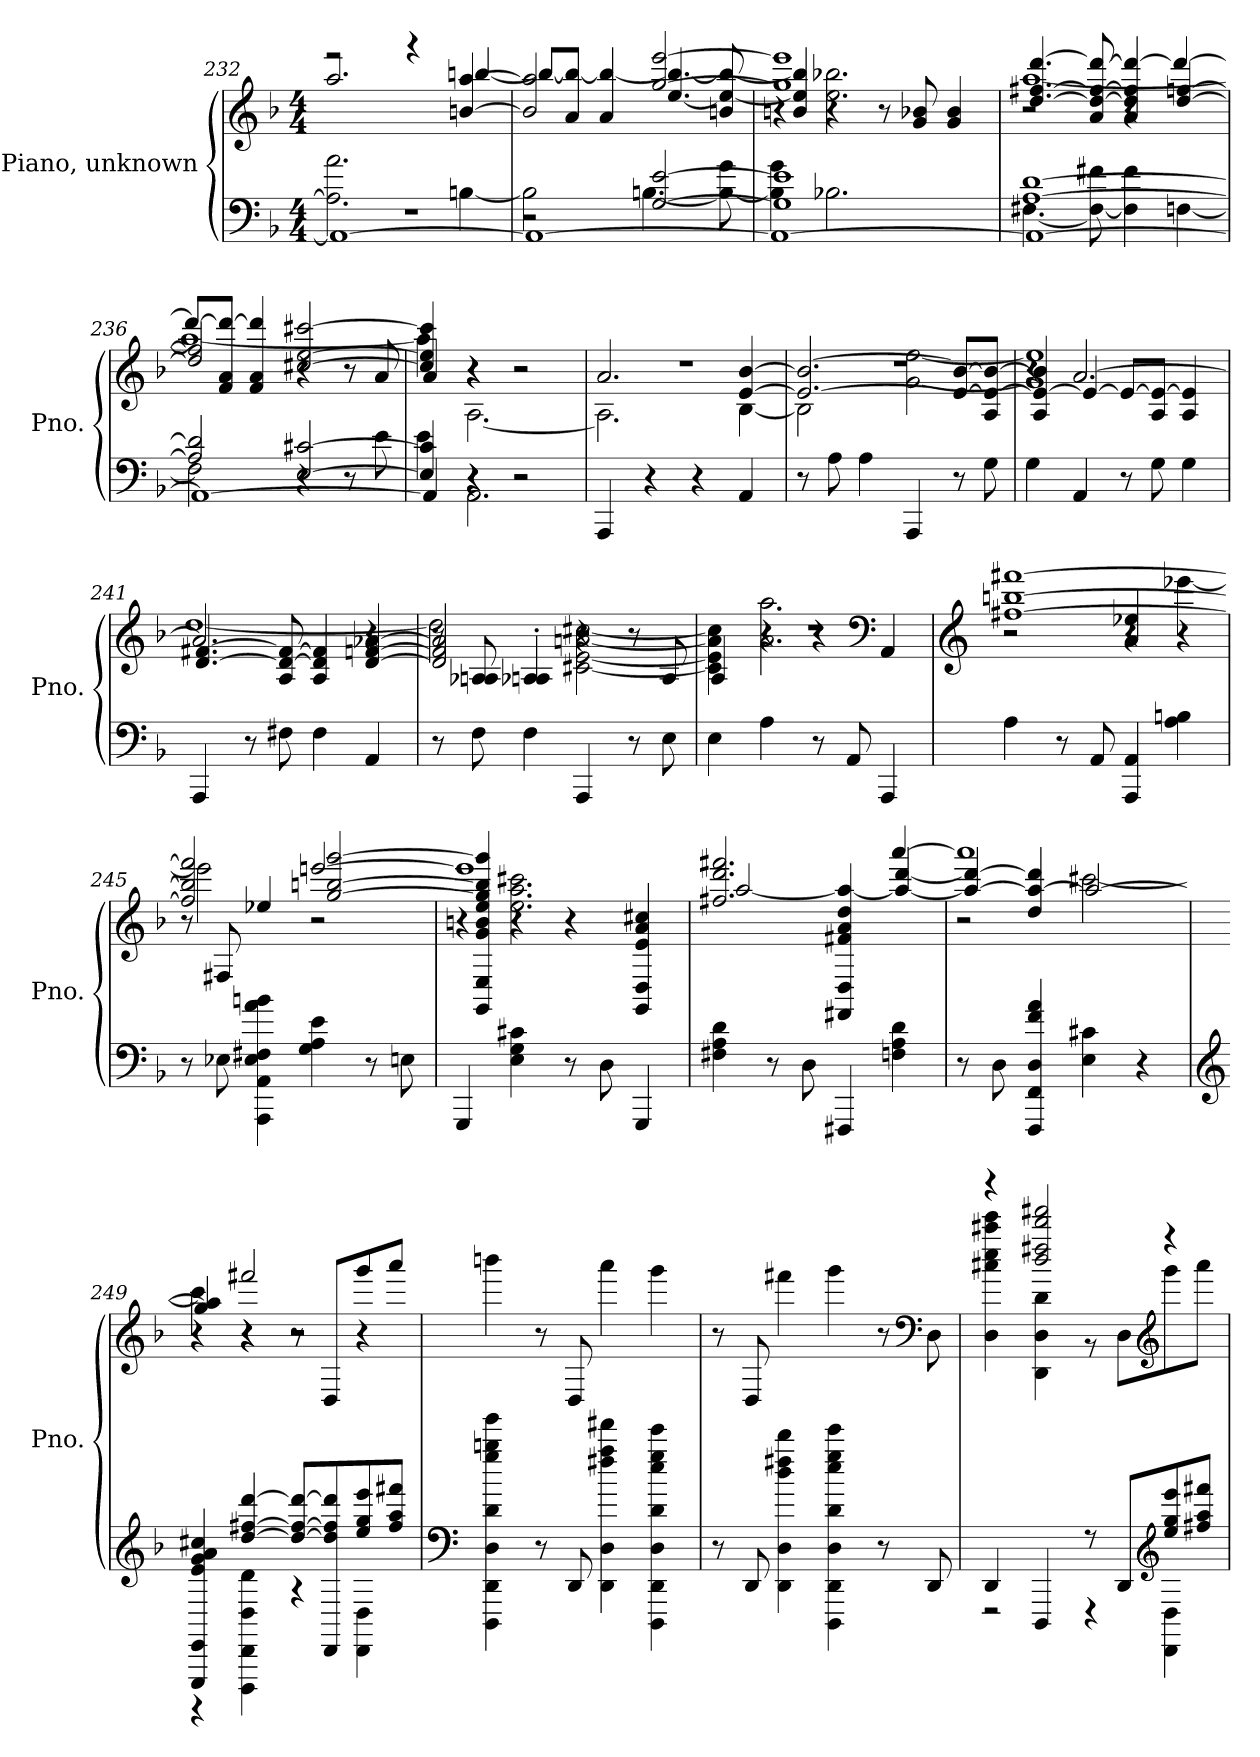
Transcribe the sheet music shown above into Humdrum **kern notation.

**kern	**kern
*part1	*part1
*staff2	*staff1
*I"Piano, unknown	*
*I'Pno.	*
*clefF4	*clefG2
*k[b-]	*k[b-]
*M4/4	*M4/4
=232	=232
*^	*^
*	*^	*	*
1r	2.A\] 2.a\	1AA_	2r	2.aa/
.	.	.	4r	.
.	[4Bn\	.	[4bn/ [4aa/	[4bbn/
!!LO:PB:g=z	!!
=233	=233	=233	=233	=233
2r	2B\]	1AA_	2b/] 2aa/]	8bb/L_
.	.	.	.	8a/ 8bb/_J
.	.	.	.	4a/ 4bb/_
[2G/ [2e/	[4.Bn\	.	[2gg/ [2eee/	[4.ee/ 4.bb/_
.	8B\_ 8g\	.	.	8bn/ 8ee/_ 8bb/_
=234	=234	=234	=234	=234
*	*	*	*	*^
1G] 1e]	4B\] 4g\	1AA_	1gg] 1eee]	4r	4bn/ 4ee/] 4bb/]
.	2.B-X\	.	.	2.ee\ 2.bb-X\	4r
.	.	.	.	.	8r
.	.	.	.	.	8g/ 8b-X/
.	.	.	.	.	4g/ 4b-/
=235	=235	=235	=235	=235	=235
[1A [1d	[4.F#X\	1AA_	2r	[1aa	[4.dd/ [4.ff#X/ [4.ddd/
.	8F#\_ 8f#X\	.	.	.	8a/ 8dd/_ 8ff#/_ 8ddd/_
.	4F#\] 4f#\	.	4r	.	4a/ 4dd/] 4ff#/] 4ddd/_
.	[4Fn\	.	[4dd/ [4ffn/	.	4ddd/_
=236	=236	=236	=236	=236	=236
2A/] 2d/]	2F\]	1AA_	2dd/] 2ff/]	1aa_	8ddd/L_
.	.	.	.	.	8f/ 8a/ 8ddd/_J
.	.	.	.	.	4f/ 4a/ 4ddd/]
[2E/ [2c#X/	4r	.	[2cc#X/ [2ee/ [2ccc#X/	.	4r
.	8r	.	.	.	8r
.	8e\	.	.	.	8a/
=237	=237	=237	=237	=237	=237
4E/] 4c#/]	4e\	4AA/]	4cc#/] 4ee/] 4ccc#/]	4aa\]	4a/
4r	2.AA\	4r	4r	[2.A\	4r
2r	.	2r	2r	.	2r
*v	*v	*v	*	*	*
!!LO:LB:g=z	!!	!!
=238	=238	=238	=238
4AAA/	1r	2.A\]	2.a/
4r	.	.	.
4r	.	.	.
4AA/	.	[4B-\	[4e/ [4b-/
=239	=239	=239	=239
8r	1r	2B-\]	2.e/_ 2.b-/_
8A\	.	.	.
4A\	.	.	.
4AAA/	.	[2g\ [2ee\	.
8r	.	.	8e/_ 8b-/_L
8G\	.	.	8A/ 8e/_ 8b-/_J
=240	=240	=240	=240
4G\	4r	1g] 1ee]	4A/ 4e/_ 4b-/]
4AA/	[2.a/	.	4e/_
8r	.	.	8e/L_
8G\	.	.	8A/ 8e/_J
4G\	.	.	4A/ 4e/]
=241	=241	=241	=241
4AAA/	2.a/]	[1dd	[4.d/ [4.f#X/
8r	.	.	.
8F#X\	.	.	8A/ 8d/_ 8f#/_
4F#\	.	.	4A/ 4d/] 4f#/]
4AA/	[4d/ [4fn/ [4a-X/	.	4r
=242	=242	=242	=242
8r	2d/] 2f/] 2a-/]	2dd\]	8r
8F\	.	.	8A-X/ 8An/
4F\	.	.	4A-X/' 4An/'
4AAA/	2r	[2c#X\ [2e\ [2an\ [2cc#X\	4r
8r	.	.	8r
8E\	.	.	8A/
!!LO:LB:g=z	!!	!!
=243	=243	=243	=243
4E\	1r	4c#\] 4e\] 4a\] 4cc#\]	4A/
4A\	.	2.a\ 2.aa\	4r
8r	.	.	4r
8AA/	.	.	.
*	*clefF4	*	*
4AAA/	.	.	4AA/
=244	=244	=244	=244
*	*clefG2	*	*
4A\	[1ff#X [1bbn [1fff#X	2r	2r
8r	.	.	.
8AA/	.	.	.
4AAA/ 4AA/	.	4r	4a/ 4ee-X/
4A\ 4Bn\	.	[4eee-X\	4r
=245	=245	=245	=245
8r	2ff#/] 2bb/] 2fff#/]	2eee-\]	8r
8E-X\	.	.	8F#X/
4AAA\ 4AA\ 4E-\ 4F#X\ 4a\ 4bn\	.	.	4ee-X/
4G\ 4A\ 4e\	[2eeen/	2r	[2gg/ [2bbn/ [2ggg/
8r	.	.	.
8En\	.	.	.
=246	=246	=246	=246
4GGG/	1eee]	4r	4GG/ 4E/ 4g/ 4bn/ 4ee/ 4gg/] 4bb/] 4ggg/]
4E\ 4G\ 4c#X\	.	2.ee\ 2.aa\ 2.ccc#X\	4r
8r	.	.	4r
8D\	.	.	.
4GGG/	.	.	4GG/ 4D/ 4e/ 4a/ 4cc#X/
*	*	*v	*v
!!LO:LB:g=z
=247	=247	=247
4F#X\ 4A\ 4d\	2.ff#X/ 2.ddd/ 2.fff#X/	[2aa/
8r	.	.
8D\	.	.
4FFF#X/	.	4FF#X/ 4D/ 4f#X/ 4a/ 4dd/ 4aa/_
4Fn\ 4A\ 4d\	[4aaa/	4aa/_ [4ddd/
=248	=248	=248
*	*	*^
8r	1aaa]	2r	4aa/_ 4ddd/_
8D\	.	.	.
4FFF/ 4FF/ 4D/ 4f/ 4a/	.	.	4dd/ 4aa/_ 4ddd/]
4E\ 4c#X\	.	[2ccc#X\	2aa/_
4r	.	.	.
=249	=249	=249	=249
*clefG2	*	*	*
*^	*	*	*
4EEE/ 4EE/ 4e/ 4g/ 4a/ 4cc#X/	4r	4r	4ccc#\]	4gg/ 4aa/]
[4dd/ [4ff#X/ [4ddd/	4DDD\ 4DD\ 4D\ 4d\	2fff#X/	4r	4r
8dd/_ 8ff#/_ 8ddd/_L	4r	.	2r	8r
8DD/ 8dd/] 8ff#/] 8ddd/]	.	.	.	8D/L
8ee/ 8gg/ 8eee/	4DD\ 4D\	4r	.	8ggg/
8ff#/ 8aa/ 8fff#X/J	.	.	.	8aaa/J
*v	*v	*	*	*
*	*v	*v	*v
=250	=250
*clefF4	*
4DDD\ 4DD\ 4D\ 4d\ 4gg\ 4bbn\ 4ggg\	4bbbn\
8r	8r
8DD/	8D/
4DD\ 4D\ 4ff#X\ 4aa\ 4fff#X\	4aaa\
4DDD\ 4DD\ 4D\ 4d\ 4ee\ 4gg\ 4eee\	4ggg\
!!LO:LB:g=z
=251	=251
8r	8r
8DD/	8D/
4DD\ 4D\ 4dd\ 4ff#X\ 4ddd\	4fff#X\
4DDD\ 4DD\ 4D\ 4d\ 4ee\ 4gg\ 4eee\	4ggg\
8r	8r
*	*clefF4
8DD/	8D\
=252	=252
*^	*^
4DD/	2r	4r	4D\ 4cc#X\ 4ee\ 4ccc#X\ 4eee\
4DDD/	.	2dd/ 2ff#X/ 2ddd/ 2fff#X/	4DD\ 4D\ 4d\
8r	4r	.	8r
8DD/L	.	.	8D\L
*clefG2	*	*clefG2	*
8ee/ 8gg/ 8eee/	4DD\ 4D\	4r	8ggg\
8ff#X/ 8aa/ 8fff#X/J	.	.	8aaa\J
*v	*v	*	*
*	*v	*v
=	=
*-	*-
